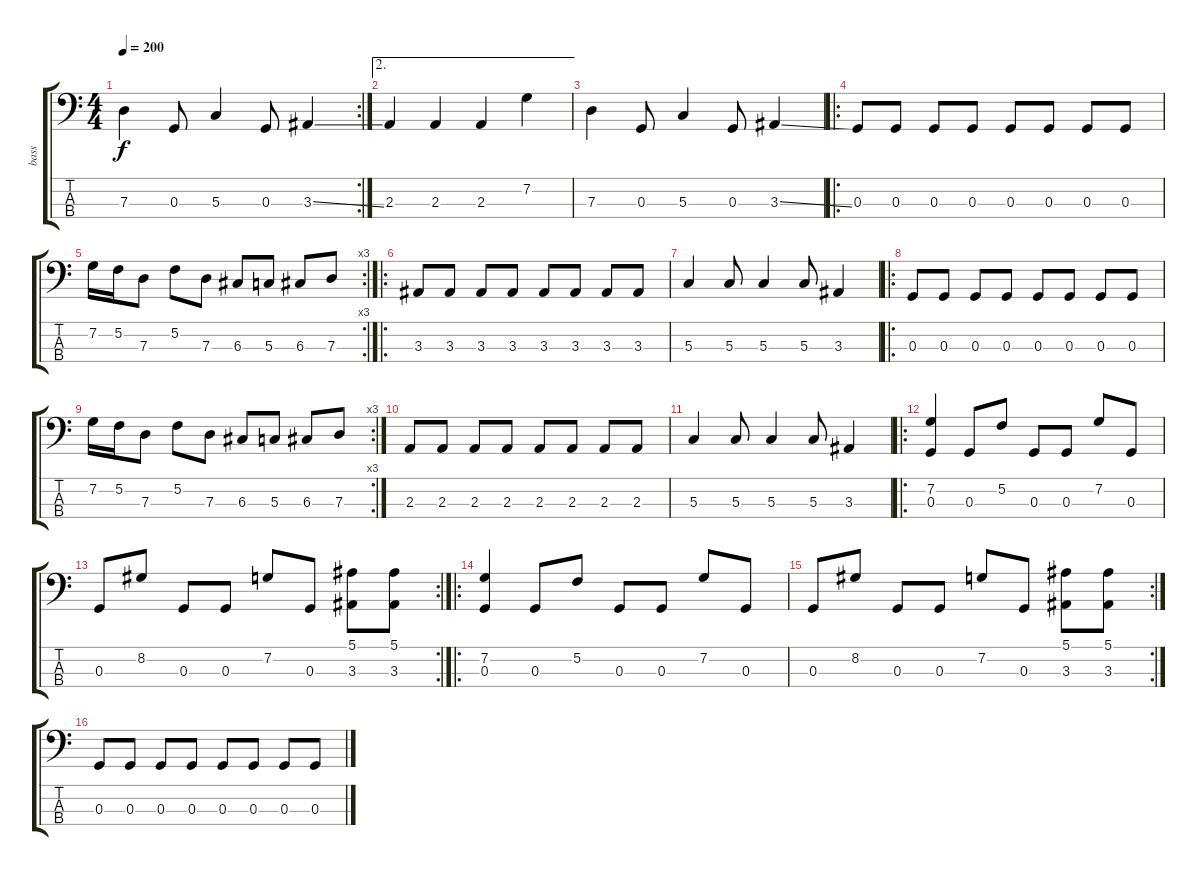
\track ("bass" "bass") {instrument electricbasspick}
\staff {score tabs}
\tuning (F2 C2 G1 D1) {hide}
\rc 2
\ts (4 4)
\tempo 200
\clef f4
\ks c
7.3.4{dy f} 0.3.8 5.3.4 0.3.8 3.3{ss}.4 |
\ae 2
2.3.4 2.3.4 2.3.4 7.2.4 |
7.3.4 0.3.8 5.3.4 0.3.8 3.3{ss}.4 |
\ro
0.3.8 0.3.8 0.3.8 0.3.8 0.3.8 0.3.8 0.3.8 0.3.8 |
\rc 3
7.2.16 5.2.16 7.3.8 5.2.8 7.3.8 6.3.8 5.3.8 6.3.8 7.3.8 |
\ro
3.3.8 3.3.8 3.3.8 3.3.8 3.3.8 3.3.8 3.3.8 3.3.8 |
5.3.4 5.3.8 5.3.4 5.3.8 3.3.4 |
\ro
0.3.8 0.3.8 0.3.8 0.3.8 0.3.8 0.3.8 0.3.8 0.3.8 |
\rc 3
7.2.16 5.2.16 7.3.8 5.2.8 7.3.8 6.3.8 5.3.8 6.3.8 7.3.8 |
2.3.8 2.3.8 2.3.8 2.3.8 2.3.8 2.3.8 2.3.8 2.3.8 |
5.3.4 5.3.8 5.3.4 5.3.8 3.3.4 |
\ro
(7.2 0.3).4 0.3.8 5.2.8 0.3.8 0.3.8 7.2.8 0.3.8 |
\rc 2
0.3.8 8.2.8 0.3.8 0.3.8 7.2.8 0.3.8 (5.1 3.3).8 (5.1 3.3).8 |
\ro
(7.2 0.3).4 0.3.8 5.2.8 0.3.8 0.3.8 7.2.8 0.3.8 |
\rc 2
0.3.8 8.2.8 0.3.8 0.3.8 7.2.8 0.3.8 (5.1 3.3).8 (5.1 3.3).8 |
0.3.8 0.3.8 0.3.8 0.3.8 0.3.8 0.3.8 0.3.8 0.3.8
